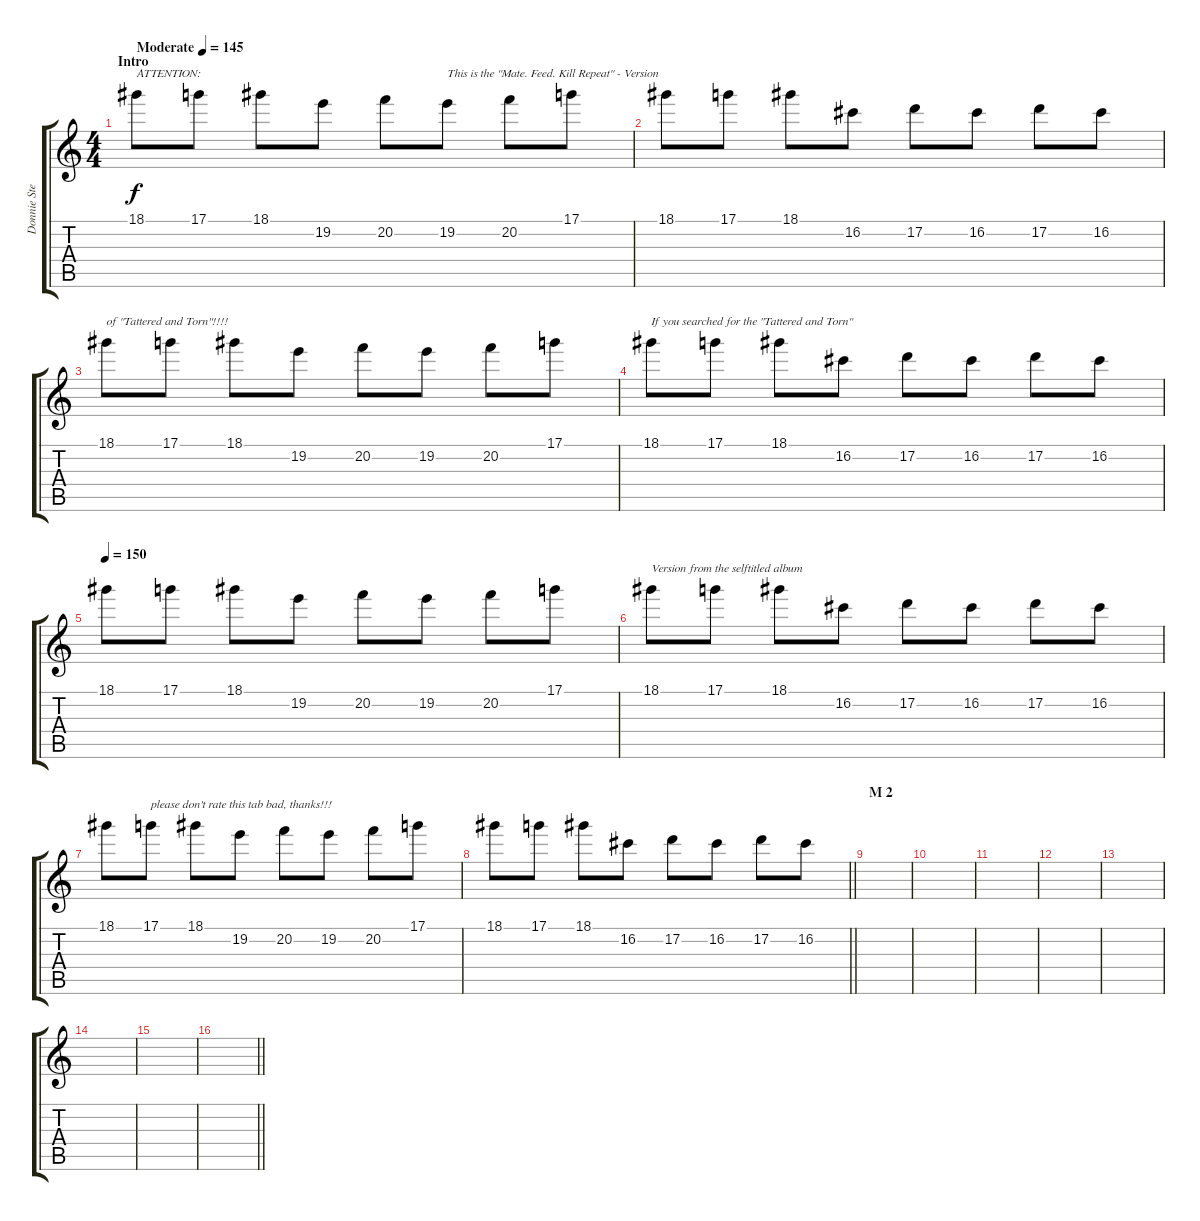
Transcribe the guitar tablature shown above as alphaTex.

\track ("Donnie Steele" "Donnie Ste") {instrument distortionguitar}
\staff {score tabs}
\tuning (D4 A3 F3 C3 G2 C2) {hide}
\ts (4 4)
\section ("" "Intro")
\tempo (145 "Moderate")
\tempo 147
\tempo (145 "Moderate")
\clef g2
\ks c
18.1.8{txt "ATTENTION:" dy f instrument electricguitarjazz} 17.1.8 18.1.8 19.2.8 20.2.8 19.2.8{txt "This is the \"Mate. Feed. Kill Repeat\" - Version"} 20.2.8 17.1.8 |
18.1.8 17.1.8 18.1.8 16.2.8 17.2.8 16.2.8 17.2.8 16.2.8 |
18.1.8{txt "of \"Tattered and Torn\"!!!!"} 17.1.8 18.1.8 19.2.8 20.2.8 19.2.8 20.2.8 17.1.8 |
18.1.8{txt "If you searched for the \"Tattered and Torn\" "} 17.1.8 18.1.8 16.2.8 17.2.8 16.2.8 17.2.8 16.2.8 |
\tempo 150
18.1.8 17.1.8 18.1.8 19.2.8 20.2.8 19.2.8 20.2.8 17.1.8 |
18.1.8{txt "Version from the selftitled album"} 17.1.8 18.1.8 16.2.8 17.2.8 16.2.8 17.2.8 16.2.8 |
18.1.8 17.1.8{txt "please don't rate this tab bad, thanks!!!"} 18.1.8 19.2.8 20.2.8 19.2.8 20.2.8 17.1.8 |
\barLineRight lightlight
18.1.8 17.1.8 18.1.8 16.2.8 17.2.8 16.2.8 17.2.8 16.2.8 |
\section ("" "M 2")
|
|
|
|
|
|
|
\barLineRight lightlight
